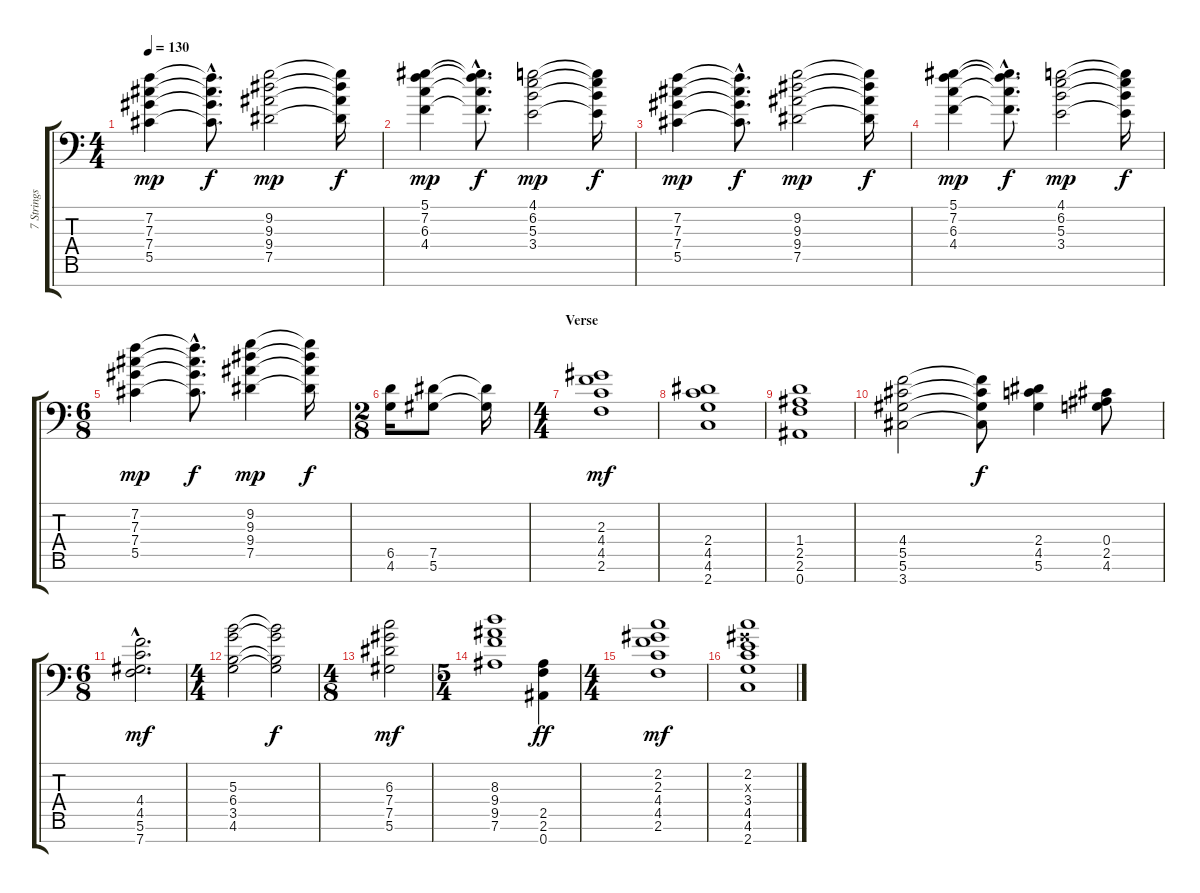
\track ("7 Strings Guitar" "7 Strings ") {instrument distortionguitar}
\staff {score tabs}
\tuning (Eb4 Bb3 Gb3 Db3 Ab2 Eb2 Bb1) {hide}
\ts (4 4)
\tempo 130
\clef f4
\ks c
(7.2 7.3 7.4 5.5).4{dy mp} (7.2{hac t} 7.3{hac t} 7.4{hac t} 5.5{hac t}).8{d dy f} (9.2 9.3 9.4 7.5).2{dy mp} (9.2{t} 9.3{t} 9.4{t} 7.5{t}).16{dy f} |
(5.1 7.2 6.3 4.4).4{dy mp instrument distortionguitar} (5.1{hac t} 7.2{hac t} 6.3{hac t} 4.4{hac t}).8{d dy f} (4.1 6.2 5.3 3.4).2{dy mp} (4.1{t} 6.2{t} 5.3{t} 3.4{t}).16{dy f} |
(7.2 7.3 7.4 5.5).4{dy mp} (7.2{hac t} 7.3{hac t} 7.4{hac t} 5.5{hac t}).8{d dy f} (9.2 9.3 9.4 7.5).2{dy mp} (9.2{t} 9.3{t} 9.4{t} 7.5{t}).16{dy f} |
(5.1 7.2 6.3 4.4).4{dy mp instrument distortionguitar} (5.1{hac t} 7.2{hac t} 6.3{hac t} 4.4{hac t}).8{d dy f} (4.1 6.2 5.3 3.4).2{dy mp} (4.1{t} 6.2{t} 5.3{t} 3.4{t}).16{dy f} |
\ts (6 8)
(7.2 7.3 7.4 5.5).4{dy mp} (7.2{hac t} 7.3{hac t} 7.4{hac t} 5.5{hac t}).8{d dy f} (9.2 9.3 9.4 7.5).4{dy mp} (9.2{t} 9.3{t} 9.4{t} 7.5{t}).16{dy f} |
\ts (2 8)
(6.5 4.6).16 (7.5 5.6).8 (7.5{t} 5.6{t}).16 |
\ts (4 4)
\section ("" "Verse")
(2.3 4.4 4.5 2.6).1{dy mf} |
(2.4 4.5 4.6 2.7).1 |
(1.4 2.5 2.6 0.7).1 |
(4.4 5.5 5.6 3.7).2 (4.4{t} 5.5{t} 5.6{t} 3.7{t}).8{dy f} (2.4 4.5 5.6).4 (0.4 2.5 4.6).8 |
\ts (6 8)
(4.4{hac} 4.5{hac} 5.6{hac} 7.7{hac}).2{d dy mf} |
\ts (4 4)
(5.3 6.4 3.5 4.6).2 (5.3{t} 6.4{t} 3.5{t} 4.6{t}).2{dy f} |
\ts (4 8)
(6.3 7.4 7.5 5.6).2{dy mf} |
\ts (5 4)
(8.3 9.4 9.5 7.6).1 (2.5 2.6 0.7).4{dy ff} |
\ts (4 4)
(2.2 2.3 4.4 4.5 2.6).1{dy mf} |
(2.2 2.3{x} 3.4 4.5 4.6 2.7).1
